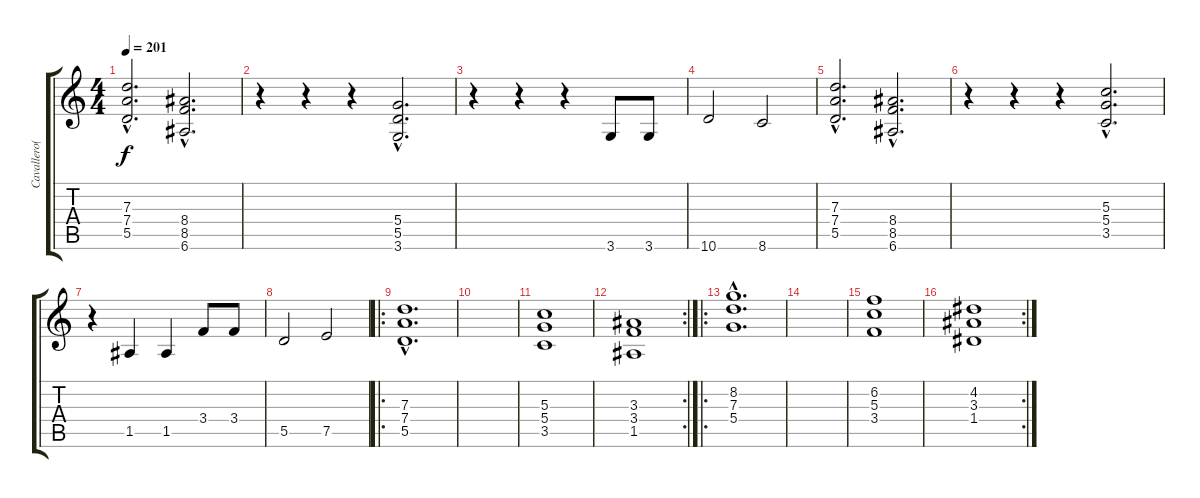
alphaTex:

\track ("Cavallero(Dist.)" "Cavallero(") {instrument distortionguitar}
\staff {score tabs}
\tuning (E4 B3 G3 D3 A2 E2) {hide}
\ts (4 4)
\tempo 201
\clef g2
\ks c
(7.3{hac} 7.4{hac} 5.5{hac}).2{d dy f} (8.4{hac} 8.5{hac} 6.6{hac}).2{d} |
r.4 r.4 r.4 (5.4{hac} 5.5{hac} 3.6{hac}).2{d} |
r.4 r.4 r.4 3.6.8 3.6.8 |
10.6.2 8.6.2 |
(7.3{hac} 7.4{hac} 5.5{hac}).2{d} (8.4{hac} 8.5{hac} 6.6{hac}).2{d} |
r.4 r.4 r.4 (5.3{hac} 5.4{hac} 3.5{hac}).2{d} |
r.4 1.5.4 1.5.4 3.4.8 3.4.8 |
5.5.2 7.5.2 |
\ro
(7.3{hac} 7.4{hac} 5.5{hac}).1{d} |
|
(5.3 5.4 3.5).1 |
\rc 2
(3.3 3.4 1.5).1 |
\ro
(8.2{hac} 7.3{hac} 5.4{hac}).1{d} |
|
(6.2 5.3 3.4).1 |
\rc 2
(4.2 3.3 1.4).1
